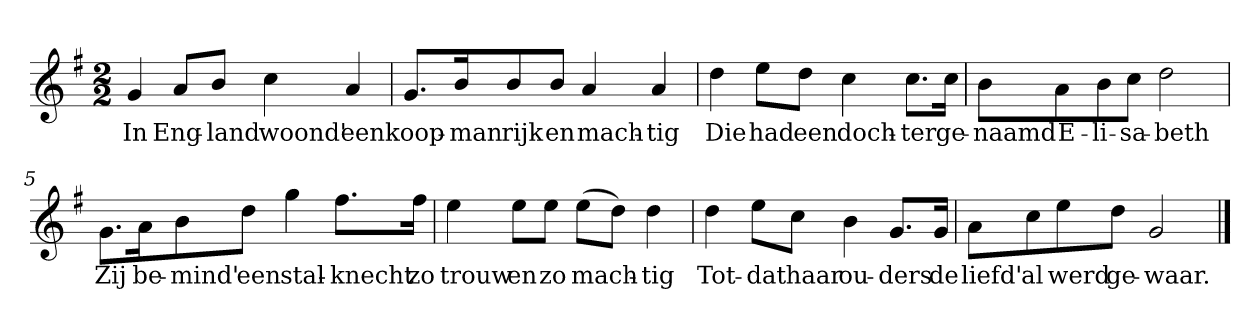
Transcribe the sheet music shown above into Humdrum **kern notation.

**kern	**text
*part1	*part1
*staff1	*staff1
*clefG2	*
*k[f#]	*
*G:	*
*M2/2	*
*MM120	*
=1	=1
4g	In
8a/L	Eng-
8b/J	-land
4cc	woond'
4a	een
=2	=2
8.g/L	koop-
16b/K	-man
8b/	rijk
8b/J	en
4a	mach-
4a	-tig
=3	=3
4dd	Die
8ee\L	had
8dd\J	een
4cc	doch-
8.cc\L	-ter
16cc\Jk	ge-
=4	=4
8b\L	-naamd
8a\	E-
8b\	-li-
8cc\J	-sa-
2dd	-beth
=5	=5
8.g\L	Zij
16a\K	be-
8b\	-mind'
8dd\J	een
4gg	stal-
8.ff#\L	-knecht
16ff#\Jk	zo
=6	=6
4ee	trouw
8ee\L	en
8ee\J	zo
(8ee\L	mach-
8dd\J)	.
4dd	-tig
=7	=7
4dd	Tot-
8ee\L	-dat
8cc\J	haar
4b	ou-
8.g/L	-ders
16g/Jk	de
=8	=8
8a\L	liefd'
8cc\	al
8ee\	werd
8dd\J	ge-
2g	-waar.
==	==
*-	*-
